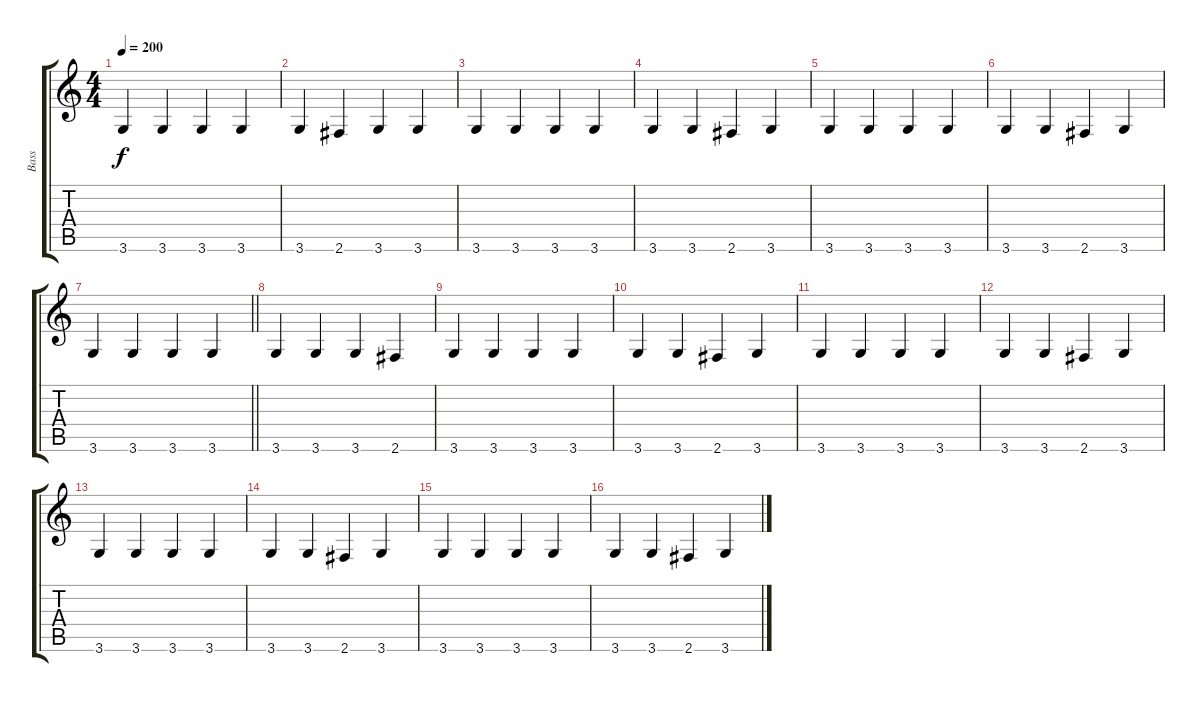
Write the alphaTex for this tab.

\track ("Bass" "Bass") {instrument electricbasspick}
\staff {score tabs}
\tuning (E4 B3 G3 D3 A2 E2) {hide}
\ts (4 4)
\tempo 200
\clef g2
\ks c
3.6.4{dy f} 3.6.4 3.6.4 3.6.4 |
3.6.4 2.6.4 3.6.4 3.6.4 |
3.6.4 3.6.4 3.6.4 3.6.4 |
3.6.4 3.6.4 2.6.4 3.6.4 |
3.6.4 3.6.4 3.6.4 3.6.4 |
3.6.4 3.6.4 2.6.4 3.6.4 |
\barLineRight lightlight
3.6.4 3.6.4 3.6.4 3.6.4 |
3.6.4 3.6.4 3.6.4 2.6.4 |
3.6.4 3.6.4 3.6.4 3.6.4 |
3.6.4 3.6.4 2.6.4 3.6.4 |
3.6.4 3.6.4 3.6.4 3.6.4 |
3.6.4 3.6.4 2.6.4 3.6.4 |
3.6.4 3.6.4 3.6.4 3.6.4 |
3.6.4 3.6.4 2.6.4 3.6.4 |
3.6.4 3.6.4 3.6.4 3.6.4 |
3.6.4 3.6.4 2.6.4 3.6.4
